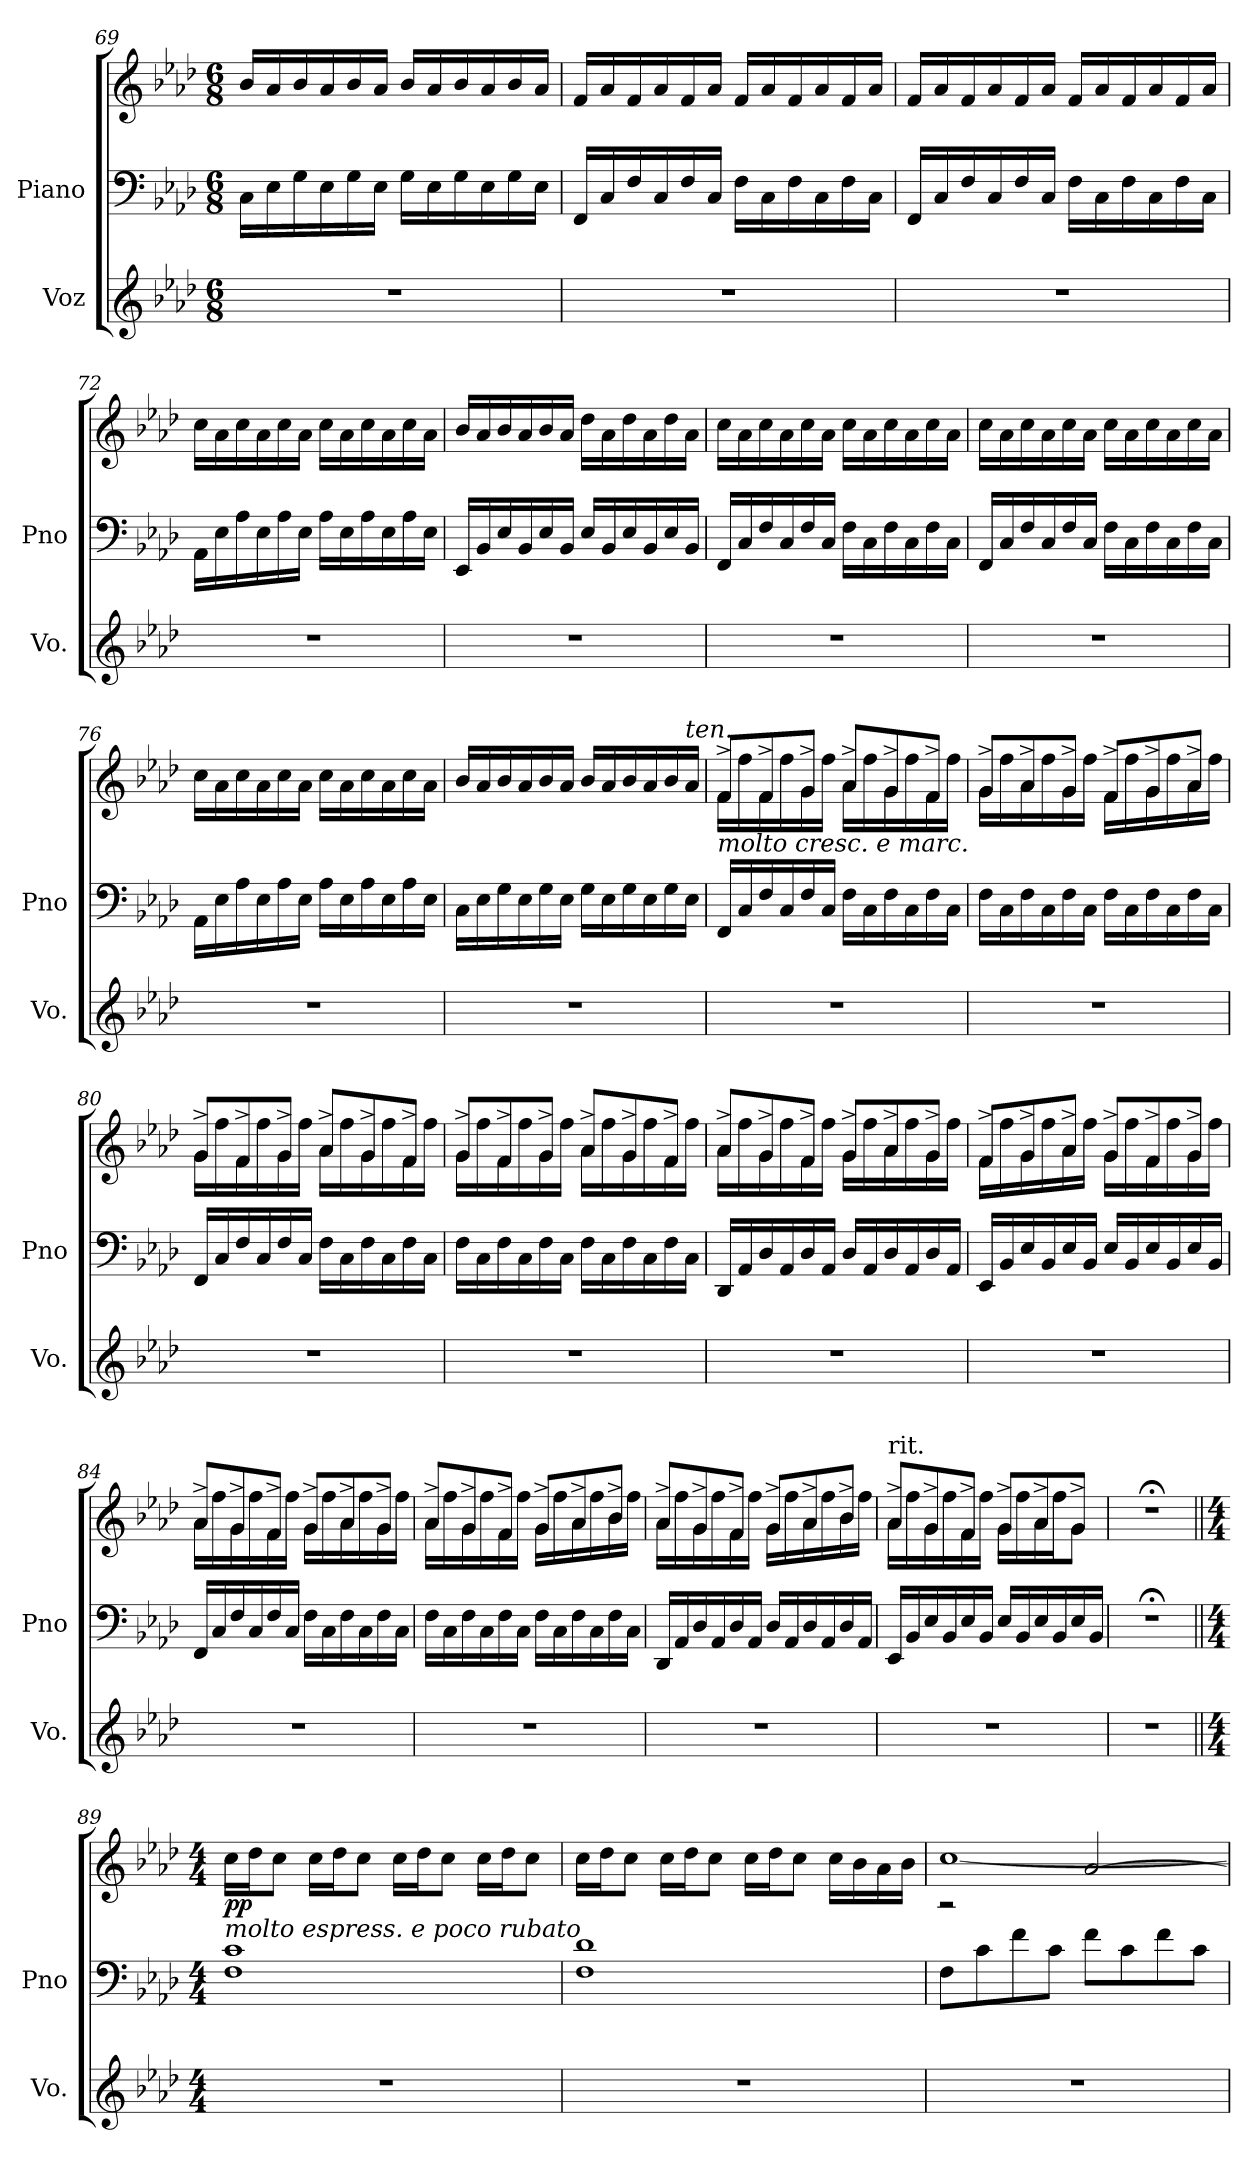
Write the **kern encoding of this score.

**kern	**kern	**kern	**dynam
*part2	*part1	*part1	*part1
*staff3	*staff2	*staff1	*staff1/2
*I"Voz	*I"Piano	*	*
*I'Vo.	*I'Pno	*	*
*clefG2	*clefF4	*clefG2	*
*k[b-e-a-d-]	*k[b-e-a-d-]	*k[b-e-a-d-]	*
*M6/8	*M6/8	*M6/8	*
=69	=69	=69	=69
2.r	16C\LL	16b-/LL	.
.	16E-\	16a-/	.
.	16G\	16b-/	.
.	16E-\	16a-/	.
.	16G\	16b-/	.
.	16E-\JJ	16a-/JJ	.
.	16G\LL	16b-/LL	.
.	16E-\	16a-/	.
.	16G\	16b-/	.
.	16E-\	16a-/	.
.	16G\	16b-/	.
.	16E-\JJ	16a-/JJ	.
!!LO:LB:g=z
=70	=70	=70	=70
2.r	16FF/LL	16f/LL	.
.	16C/	16a-/	.
.	16F/	16f/	.
.	16C/	16a-/	.
.	16F/	16f/	.
.	16C/JJ	16a-/JJ	.
.	16F\LL	16f/LL	.
.	16C\	16a-/	.
.	16F\	16f/	.
.	16C\	16a-/	.
.	16F\	16f/	.
.	16C\JJ	16a-/JJ	.
=71	=71	=71	=71
2.r	16FF/LL	16f/LL	.
.	16C/	16a-/	.
.	16F/	16f/	.
.	16C/	16a-/	.
.	16F/	16f/	.
.	16C/JJ	16a-/JJ	.
.	16F\LL	16f/LL	.
.	16C\	16a-/	.
.	16F\	16f/	.
.	16C\	16a-/	.
.	16F\	16f/	.
.	16C\JJ	16a-/JJ	.
=72	=72	=72	=72
2.r	16AA-\LL	16cc\LL	.
.	16E-\	16a-\	.
.	16A-\	16cc\	.
.	16E-\	16a-\	.
.	16A-\	16cc\	.
.	16E-\JJ	16a-\JJ	.
.	16A-\LL	16cc\LL	.
.	16E-\	16a-\	.
.	16A-\	16cc\	.
.	16E-\	16a-\	.
.	16A-\	16cc\	.
.	16E-\JJ	16a-\JJ	.
!!LO:LB:g=z
=73	=73	=73	=73
2.r	16EE-/LL	16b-/LL	.
.	16BB-/	16a-/	.
.	16E-/	16b-/	.
.	16BB-/	16a-/	.
.	16E-/	16b-/	.
.	16BB-/JJ	16a-/JJ	.
.	16E-/LL	16dd-\LL	.
.	16BB-/	16a-\	.
.	16E-/	16dd-\	.
.	16BB-/	16a-\	.
.	16E-/	16dd-\	.
.	16BB-/JJ	16a-\JJ	.
=74	=74	=74	=74
2.r	16FF/LL	16cc\LL	.
.	16C/	16a-\	.
.	16F/	16cc\	.
.	16C/	16a-\	.
.	16F/	16cc\	.
.	16C/JJ	16a-\JJ	.
.	16F\LL	16cc\LL	.
.	16C\	16a-\	.
.	16F\	16cc\	.
.	16C\	16a-\	.
.	16F\	16cc\	.
.	16C\JJ	16a-\JJ	.
=75	=75	=75	=75
2.r	16FF/LL	16cc\LL	.
.	16C/	16a-\	.
.	16F/	16cc\	.
.	16C/	16a-\	.
.	16F/	16cc\	.
.	16C/JJ	16a-\JJ	.
.	16F\LL	16cc\LL	.
.	16C\	16a-\	.
.	16F\	16cc\	.
.	16C\	16a-\	.
.	16F\	16cc\	.
.	16C\JJ	16a-\JJ	.
!!LO:LB:g=z
=76	=76	=76	=76
2.r	16AA-\LL	16cc\LL	.
.	16E-\	16a-\	.
.	16A-\	16cc\	.
.	16E-\	16a-\	.
.	16A-\	16cc\	.
.	16E-\JJ	16a-\JJ	.
.	16A-\LL	16cc\LL	.
.	16E-\	16a-\	.
.	16A-\	16cc\	.
.	16E-\	16a-\	.
.	16A-\	16cc\	.
.	16E-\JJ	16a-\JJ	.
=77	=77	=77	=77
2.r	16C\LL	16b-/LL	.
.	16E-\	16a-/	.
.	16G\	16b-/	.
.	16E-\	16a-/	.
.	16G\	16b-/	.
.	16E-\JJ	16a-/JJ	.
.	16G\LL	16b-/LL	.
.	16E-\	16a-/	.
.	16G\	16b-/	.
.	16E-\	16a-/	.
.	16G\	16b-/	.
!	!	!LO:TX:a:i:t=ten.	!
.	16E-\JJ	16a-/JJ	.
=78	=78	=78	=78
*	*	*^	*
!	!LO:TX:a:i:t=molto cresc. e marc.	!	!	!
2.r	16FF/LL	16f^\LL	8f/L	.
.	16C/	16ff\	.	.
.	16F/	16f^\	8f/	.
.	16C/	16ff\	.	.
.	16F/	16g^\	8g/J	.
.	16C/JJ	16ff\JJ	.	.
.	16F\LL	16a-^\LL	8a-/L	.
.	16C\	16ff\	.	.
.	16F\	16g^\	8g/	.
.	16C\	16ff\	.	.
.	16F\	16f^\	8f/J	.
.	16C\JJ	16ff\JJ	.	.
!!LO:PB:g=z	!!
=79	=79	=79	=79	=79
2.r	16F\LL	16g^\LL	8g/L	.
.	16C\	16ff\	.	.
.	16F\	16a-^\	8a-/	.
.	16C\	16ff\	.	.
.	16F\	16g^\	8g/J	.
.	16C\JJ	16ff\JJ	.	.
.	16F\LL	16f^\LL	8f/L	.
.	16C\	16ff\	.	.
.	16F\	16g^\	8g/	.
.	16C\	16ff\	.	.
.	16F\	16a-^\	8a-/J	.
.	16C\JJ	16ff\JJ	.	.
=80	=80	=80	=80	=80
2.r	16FF/LL	16g^\LL	8g/L	.
.	16C/	16ff\	.	.
.	16F/	16f^\	8f/	.
.	16C/	16ff\	.	.
.	16F/	16g^\	8g/J	.
.	16C/JJ	16ff\JJ	.	.
.	16F\LL	16a-^\LL	8a-/L	.
.	16C\	16ff\	.	.
.	16F\	16g^\	8g/	.
.	16C\	16ff\	.	.
.	16F\	16f^\	8f/J	.
.	16C\JJ	16ff\JJ	.	.
=81	=81	=81	=81	=81
2.r	16F\LL	16g^\LL	8g/L	.
.	16C\	16ff\	.	.
.	16F\	16f^\	8f/	.
.	16C\	16ff\	.	.
.	16F\	16g^\	8g/J	.
.	16C\JJ	16ff\JJ	.	.
.	16F\LL	16a-^\LL	8a-/L	.
.	16C\	16ff\	.	.
.	16F\	16g^\	8g/	.
.	16C\	16ff\	.	.
.	16F\	16f^\	8f/J	.
.	16C\JJ	16ff\JJ	.	.
!!LO:LB:g=z	!!
=82	=82	=82	=82	=82
2.r	16DD-/LL	16a-^\LL	8a-/L	.
.	16AA-/	16ff\	.	.
.	16D-/	16g^\	8g/	.
.	16AA-/	16ff\	.	.
.	16D-/	16f^\	8f/J	.
.	16AA-/JJ	16ff\JJ	.	.
.	16D-/LL	16g^\LL	8g/L	.
.	16AA-/	16ff\	.	.
.	16D-/	16a-^\	8a-/	.
.	16AA-/	16ff\	.	.
.	16D-/	16g^\	8g/J	.
.	16AA-/JJ	16ff\JJ	.	.
=83	=83	=83	=83	=83
2.r	16EE-/LL	16f^\LL	8f/L	.
.	16BB-/	16ff\	.	.
.	16E-/	16g^\	8g/	.
.	16BB-/	16ff\	.	.
.	16E-/	16a-^\	8a-/J	.
.	16BB-/JJ	16ff\JJ	.	.
.	16E-/LL	16g^\LL	8g/L	.
.	16BB-/	16ff\	.	.
.	16E-/	16f^\	8f/	.
.	16BB-/	16ff\	.	.
.	16E-/	16g^\	8g/J	.
.	16BB-/JJ	16ff\JJ	.	.
=84	=84	=84	=84	=84
2.r	16FF/LL	16a-^\LL	8a-/L	.
.	16C/	16ff\	.	.
.	16F/	16g^\	8g/	.
.	16C/	16ff\	.	.
.	16F/	16f^\	8f/J	.
.	16C/JJ	16ff\JJ	.	.
.	16F\LL	16g^\LL	8g/L	.
.	16C\	16ff\	.	.
.	16F\	16a-^\	8a-/	.
.	16C\	16ff\	.	.
.	16F\	16g^\	8g/J	.
.	16C\JJ	16ff\JJ	.	.
!!LO:LB:g=z	!!
=85	=85	=85	=85	=85
2.r	16F\LL	16a-^\LL	8a-/L	.
.	16C\	16ff\	.	.
.	16F\	16g^\	8g/	.
.	16C\	16ff\	.	.
.	16F\	16f^\	8f/J	.
.	16C\JJ	16ff\JJ	.	.
.	16F\LL	16g^\LL	8g/L	.
.	16C\	16ff\	.	.
.	16F\	16a-^\	8a-/	.
.	16C\	16ff\	.	.
.	16F\	16b-^\	8b-/J	.
.	16C\JJ	16ff\JJ	.	.
=86	=86	=86	=86	=86
2.r	16DD-/LL	16a-^\LL	8a-/L	.
.	16AA-/	16ff\	.	.
.	16D-/	16g^\	8g/	.
.	16AA-/	16ff\	.	.
.	16D-/	16f^\	8f/J	.
.	16AA-/JJ	16ff\JJ	.	.
.	16D-/LL	16g^\LL	8g/L	.
.	16AA-/	16ff\	.	.
.	16D-/	16a-^\	8a-/	.
.	16AA-/	16ff\	.	.
.	16D-/	16b-^\	8b-/J	.
.	16AA-/JJ	16ff\JJ	.	.
=87	=87	=87	=87	=87
!	!	!LO:TX:a:t=rit.	!	!
2.r	16EE-/LL	16a-^\LL	8a-/L	.
.	16BB-/	16ff\	.	.
.	16E-/	16g^\	8g/	.
.	16BB-/	16ff\	.	.
.	16E-/	16f^\	8f/J	.
.	16BB-/JJ	16ff\JJ	.	.
.	16E-/LL	16g^\LL	8g/L	.
.	16BB-/	16ff\	.	.
.	16E-/	16a-^\	8a-/	.
.	16BB-/	16ff\J	.	.
.	16E-/	8g^\J	8g/J	.
.	16BB-/JJ	.	.	.
*	*	*v	*v	*
=88	=88	=88	=88
2.r	2.r;<	2.r;<	.
!!LO:LB:g=z
=89||	=89||	=89||	=89||
*M4/4	*M4/4	*M4/4	*
!	!LO:TX:a:i:t=molto espress. e poco rubato	!	!
!	!	!	!LO:DY:b
1r	1F 1c	16cc\LL	pp
.	.	16dd-\J	.
.	.	8cc\J	.
.	.	16cc\LL	.
.	.	16dd-\J	.
.	.	8cc\J	.
.	.	16cc\LL	.
.	.	16dd-\J	.
.	.	8cc\J	.
.	.	16cc\LL	.
.	.	16dd-\J	.
.	.	8cc\J	.
=90	=90	=90	=90
1r	1F 1d-	16cc\LL	.
.	.	16dd-\J	.
.	.	8cc\J	.
.	.	16cc\LL	.
.	.	16dd-\J	.
.	.	8cc\J	.
.	.	16cc\LL	.
.	.	16dd-\J	.
.	.	8cc\J	.
.	.	16cc\LL	.
.	.	16b-\	.
.	.	16a-\	.
.	.	16b-\JJ	.
=91	=91	=91	=91
*	*	*^	*
1r	8F\L	2rA	[1cc	.
.	8c\	.	.	.
.	8f\	.	.	.
.	8c\J	.	.	.
.	8f\L	[2a-/	.	.
.	8c\	.	.	.
.	8f\	.	.	.
.	8c\J	.	.	.
*	*	*v	*v	*
=	=	=	=
*-	*-	*-	*-
